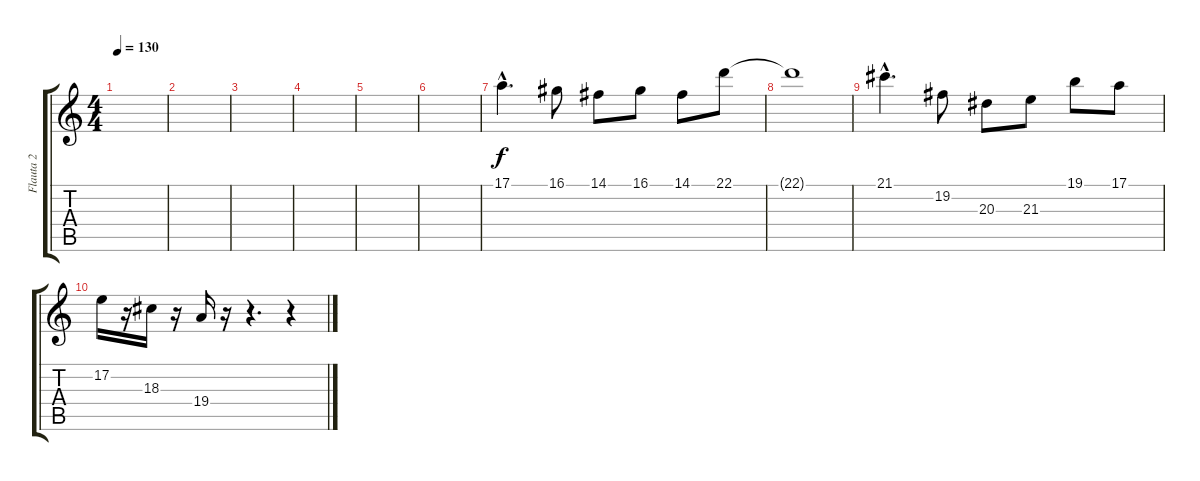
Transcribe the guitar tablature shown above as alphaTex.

\track ("Flauta 2" "Flauta 2") {instrument flute}
\staff {score tabs}
\tuning (E4 B3 G3 D3 A2 E2) {hide}
\ts (4 4)
\tempo 130
\clef g2
\ks c
|
|
|
|
|
|
17.1{hac}.4{d} 16.1.8 14.1.8 16.1.8 14.1.8 22.1.8 |
22.1{t}.1 |
21.1{hac}.4{d} 19.2.8 20.3.8 21.3.8 19.1.8 17.1.8 |
17.2.16 r.16 18.3.16 r.16 19.4.16 r.16 r.4{d} r.4
